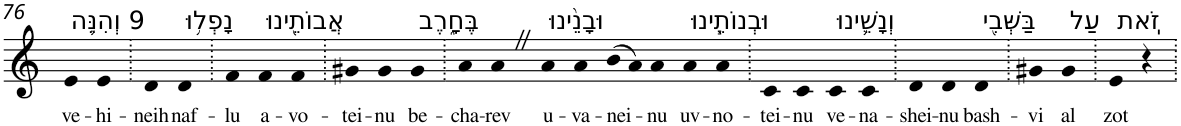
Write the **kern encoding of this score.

**kern	**text
*part1	*part1
*staff1	*staff1
*I"Piano	*
*I'Pno	*
!!LO:PB:g=z
*clefG2	*
*k[]	*
=76	=76
!LO:TX:a:t=9 וְהִנֵּ֛ה	!
!	!LO:LY:b
4e	ve-
!	!LO:LY:b
4e	-hi-
=77.	=77.
!	!LO:LY:b
4d	-neih
!LO:TX:a:t=נָפְל֥וּ	!
!	!LO:LY:b
4d	naf-
=78.	=78.
!	!LO:LY:b
4f	-lu
!LO:TX:a:t=אֲבוֹתֵ֖ינוּ	!
!	!LO:LY:b
4f	a-
!	!LO:LY:b
4f	-vo-
=79.	=79.
!	!LO:LY:b
4g#X	-tei-
!	!LO:LY:b
4g#	-nu
!LO:TX:a:t=בֶּחָ֑רֶב	!
!	!LO:LY:b
4g#	be-
=80.	=80.
!	!LO:LY:b
4a	-cha-
!	!LO:LY:b
4aZ	-rev
!LO:TX:a:t=וּבָנֵ֨ינוּ	!
!	!LO:LY:b
4a	u-
!	!LO:LY:b
4a	-va-
!	!LO:LY:b
(>8b	-nei-
8a)	.
!	!LO:LY:b
4a	-nu
!LO:TX:a:t=וּבְנוֹתֵ֧ינוּ	!
!	!LO:LY:b
4a	uv-
!	!LO:LY:b
4a	-no-
=81.	=81.
!	!LO:LY:b
4c	-tei-
!	!LO:LY:b
4c	-nu
!LO:TX:a:t=וְנָשֵׁ֛ינוּ	!
!	!LO:LY:b
4c	ve-
!	!LO:LY:b
4c	-na-
=82.	=82.
!	!LO:LY:b
4d	-shei-
!	!LO:LY:b
4d	-nu
!LO:TX:a:t=בַּשְּׁבִ֖י	!
!	!LO:LY:b
4d	bash-
=83.	=83.
!	!LO:LY:b
4g#X	-vi
!LO:TX:a:t=עַל	!
!	!LO:LY:b
4g#	al
=84.	=84.
!LO:TX:a:t=זֹֽאת	!
!	!LO:LY:b
4e	zot
4r	.
=.	=.
*-	*-
